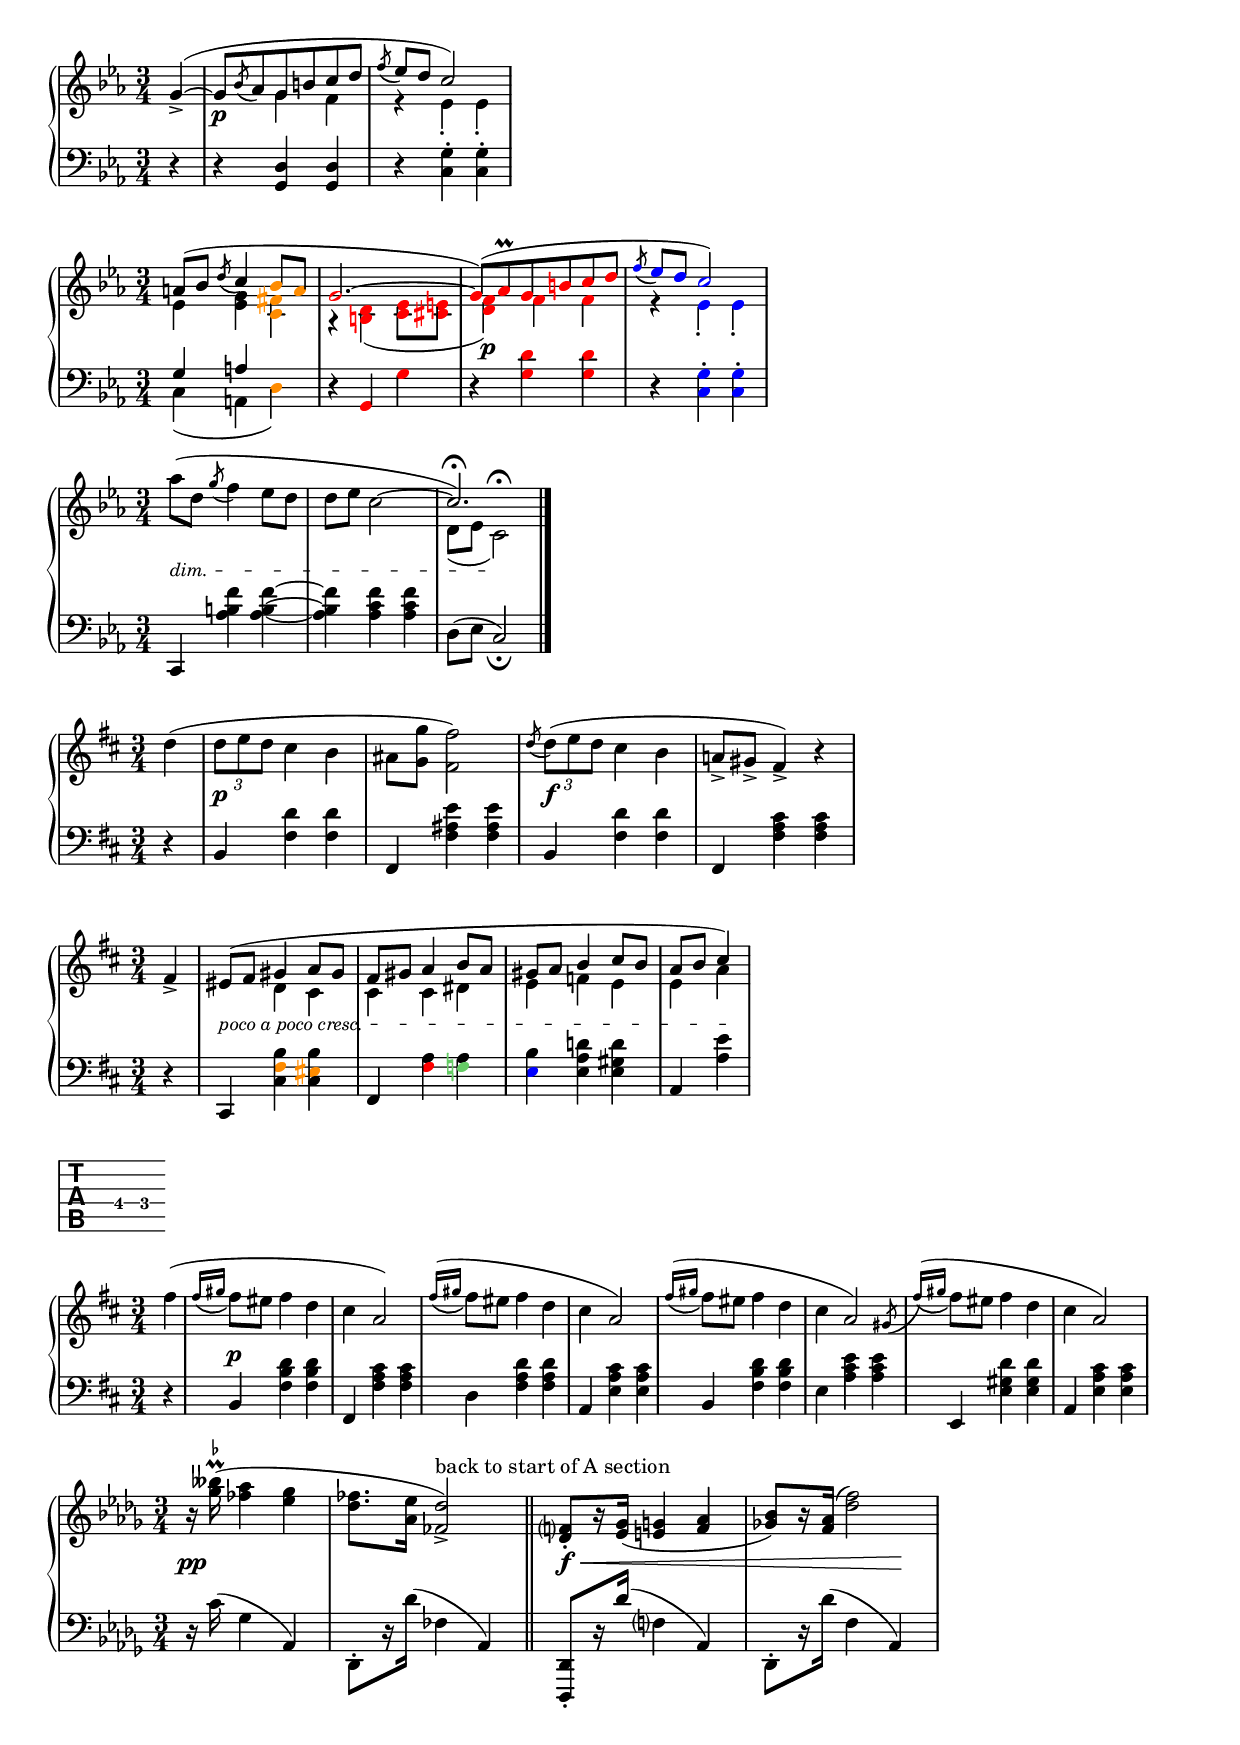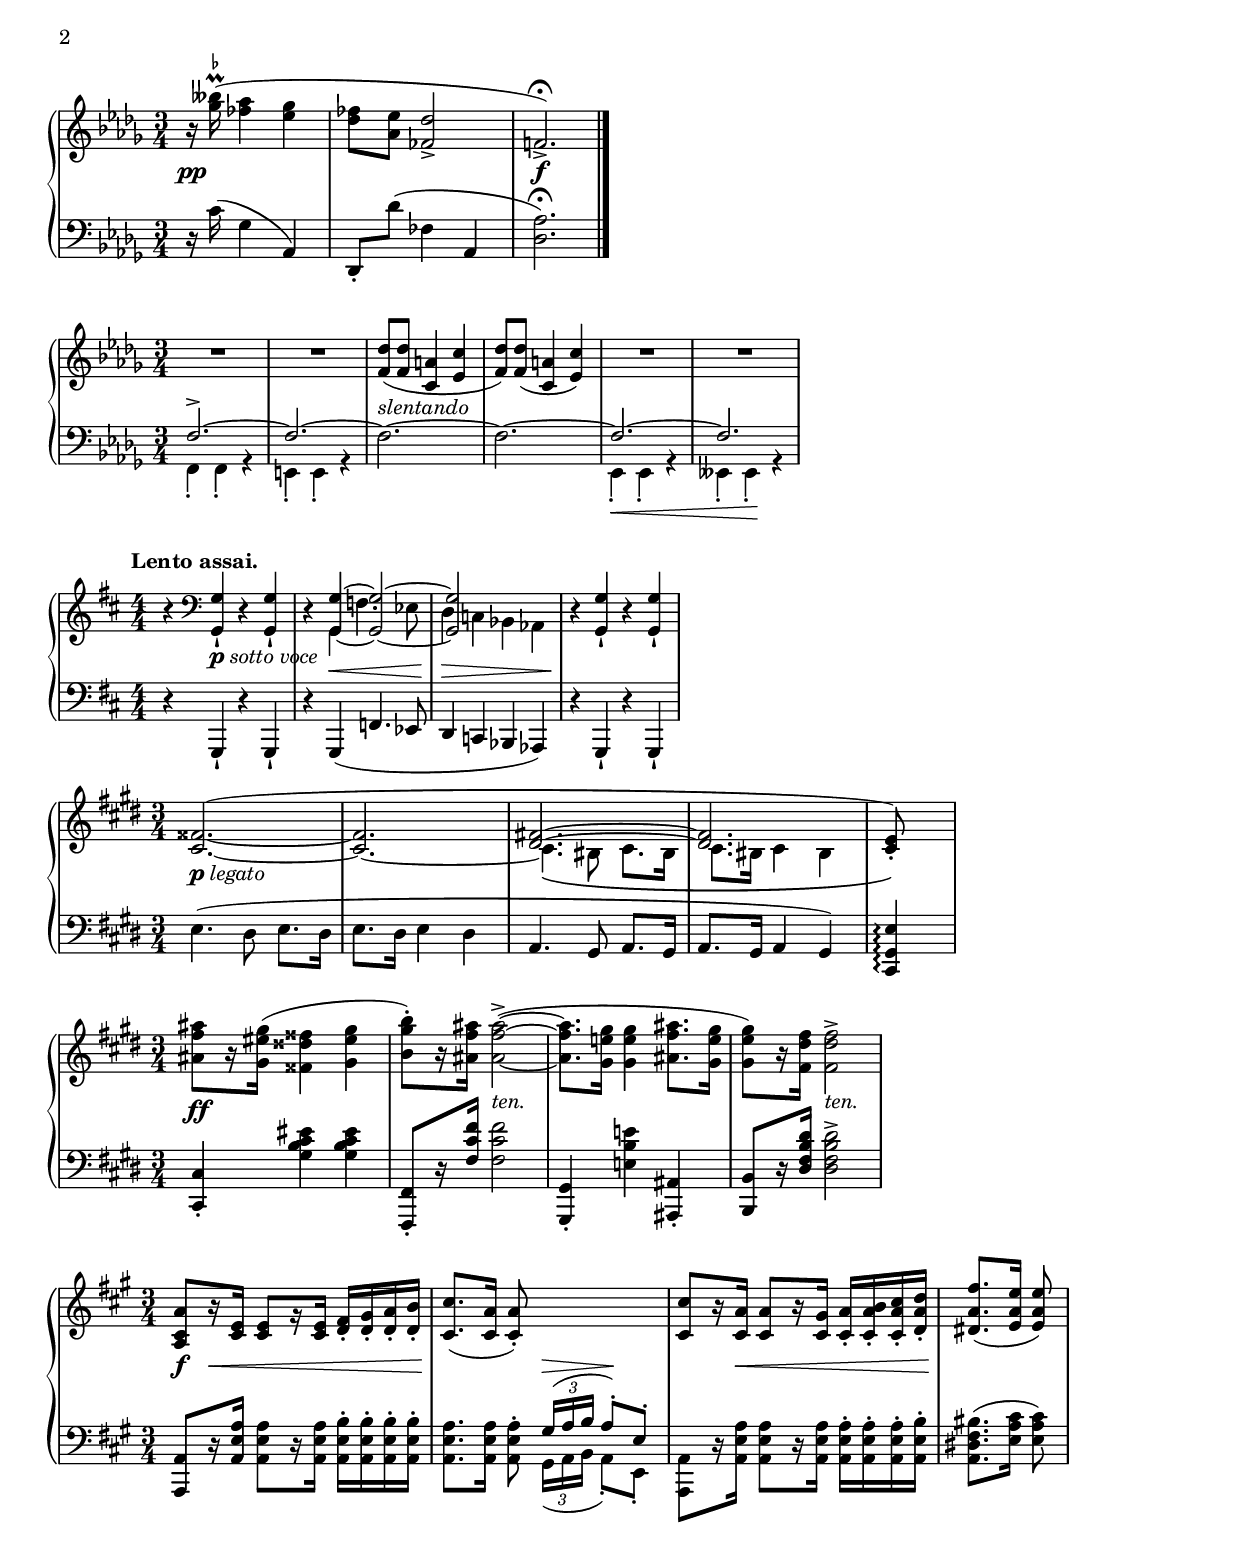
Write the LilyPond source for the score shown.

\version "2.22.1"
\language "english"

#(set-global-staff-size 18)

\header {
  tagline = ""
}

\paper {
  % system-system-spacing = #'((basic-distance . 0.1) (padding . 4))
}

global = {
  \set Staff.printKeyCancellation = ##f
  \numericTimeSignature
  \compressEmptyMeasures
  \override TupletBracket #'bracket-visibility = #'if-no-beam
  \override MultiMeasureRest.expand-limit = #3
  \override Score.ChordName.font-name = #"Noto Serif"
  \override Score.ChordName.font-size = #0
  \override Score.LyricText.font-name = #"Noto Serif"
  \override Score.LyricText.font-size = #0
}

oneR = \relative c' {
  \time 3/4
  \global
  \key c \minor

  <<
    {
      \partial 4 g'4_>( ~ |
      g8\p \once \override Slur #'direction = #DOWN \acciaccatura bf af g b c d |
      \once \override Slur #'direction = #DOWN \acciaccatura f ef d c2)
    }  \\
    {
      \partial 4 s4 |
      s4 g4 f | r4 ef-. ef-. |
    }
  >>
}

oneL = \relative c {
  \global
  \key c \minor
  \clef bass

  \partial 4 r4 |
  r <g d'> q |
  r <c g'>-. q-. |
}

\score {
  <<
    \new PianoStaff <<
      \new Staff = "oneR" \oneR
      \new Staff ="oneL" \oneL
    >>
  >>
  \layout {
    indent = 0
    \context {
      \Score \omit BarNumber
    }
  }
}

twoR = \relative c' {
  \time 3/4
  \global
  \key c \minor

  <<
    {
      a'8( bf \once \override Slur #'direction = #DOWN \acciaccatura d c4
        \override NoteHead.color = "darkorange" \override Accidental.color = "darkorange" bf8 a |
      \override NoteHead.color = "red" \override Accidental.color = "red"
      g2. ~ |
      g8)( af\prall g b c d |
      \override NoteHead.color = "blue" \override Accidental.color = "blue"
      \once \override Slur #'direction = #DOWN \acciaccatura f ef d c2) |
      \revert NoteHead.color \revert Accidental.color
    }  \\
    {
      ef,4 <ef g> \override NoteHead.color = "darkorange" \override Accidental.color = "darkorange" <c fs> |
      \revert NoteHead.color \revert Accidental.color
      r4 \override NoteHead.color = "red" \override Accidental.color = "red" <b d>( <c ef>8 <cs e> |
      <d f>4)\p f f |
      \revert NoteHead.color \revert Accidental.color
      r4 \override NoteHead.color = "blue" \override Accidental.color = "blue" ef-. ef-. |
      \revert NoteHead.color \revert Accidental.color
    }
  >>
}

twoL = \relative c {
  \global
  \key c \minor
  \clef bass

  <<
    { g'4 a s } \\
    { c,( a \tweak NoteHead.color "darkorange" d) }
  >> |
  r4 \override NoteHead.color = "red" g, g' |
  \revert NoteHead.color
  r4 \override NoteHead.color = "red" <g d'> q |
  \revert NoteHead.color
  r \override NoteHead.color = "blue" <c, g'>-. q-. |
  \revert NoteHead.color
}

\score {
  <<
    \new PianoStaff <<
      \new Staff = "twoR" \twoR
      \new Staff = "twoR" \twoL
    >>
  >>
  \layout {
    indent = 0
    \context {
      \Score \omit BarNumber
    }
  }
}

threeR = \relative c' {
  \time 3/4
  \global
  \key c \minor

  <<
    {
      \stemNeutral
      af''8( d, \stemUp \once \override Slur #'direction = #DOWN \acciaccatura g \stemNeutral f4 ef8 d |
      d ef c2 ~ |
      \stemUp c2.)\fermata |
    } \\
    {
      \set decrescendoText = \markup { \small \italic "dim." }
      \set decrescendoSpanner = #'text
      \override DynamicTextSpanner.style = #'dashed-line
      s2.\> | s2. | d,8( ef c2)^\fermata\! |
    }
  >>

  \bar "|."
}

threeL = \relative c {
  \global
  \key c \minor
  \clef bass

  c,4 <af'' b f'> q ~ | q <af c f> q | d,8( ef c2)_\fermata |
}

\score {
  <<
    \new PianoStaff <<
      \new Staff = "threeR" \threeR
      \new Staff = "threeL" \threeL
    >>
  >>
  \layout {
    indent = 0
    \context {
      \Score \omit BarNumber
    }
  }
}

fourR = \relative c' {
  \time 3/4
  \global
  \key b \minor

  \partial 4  d'4( |
  \tuplet 3/2 { d8 e d } cs4 b |
  as8 <g g'> <fs fs'>2) |
  \acciaccatura d'8 \tuplet 3/2 { d( e d } cs4 b |
  a!8-> gs-> fs4)-> r4 |

}

fourL = \relative c {
  \global
  \key b \minor
  \clef bass

  \partial 4 r4 |
  b <fs' d'> q | fs, <fs' as e'> q |
  b, <fs' d'> q | fs, <fs' a cs> q |

}

fourDynamics = {
  \time 3/4
  \partial 4 s4 |
  s2.\p | s2. | s2.\f | s2. |
}

\score {
  <<
    \new PianoStaff <<
      \new Staff = "fourR" \fourR
      \new Dynamics \fourDynamics
      \new Staff = "fourL" \fourL
    >>
  >>
  \layout {
    indent = 0
    \context {
      \Score \omit BarNumber
    }
  }
}

\score {
  <<
    \new PianoStaff <<
      \new Staff \relative c' {
        \global
        \time 3/4
        \key b \minor

        \partial 4 fs4-> |
        <<
          { es8( fs gs4 a8 gs | fs8 gs a4 b8 a |
            gs a b4 cs8 b | \partial 2 a b cs4) } \\
          { s4 d,4 cs | cs cs ds | e f e | \partial 2 e a | }
        >>
      }
      \new Dynamics {
        \global
        \set crescendoText = \markup { \small \italic "poco a poco cresc." }
        \set crescendoSpanner = #'text
        \override DynamicTextSpanner.style = #'dashed-line
        \partial 4 s4 |
        s2.\< | s2. | s2. | \partial 2 s4. s8\! |
      }
      \new Staff \relative c {
        \global
        \clef bass
        \key b \minor
        \partial 4 r4 |
        cs, <cs' \tweak NoteHead.color "darkorange" fs b> <cs \tweak Accidental.color "darkorange" \tweak NoteHead.color "darkorange" es b'> |
        fs, <\tweak NoteHead.color "red" fs' a> <\tweak Accidental.color "#66cc66" \tweak NoteHead.color "#66cc66" f a> |
        <\tweak NoteHead.color "blue" e b'> <e a d!> <e gs d'> |
        \partial 2 a, <a' e'> |
      }
    >>
  >>
  \layout {
    indent = 0
    \context {
      \Score \omit BarNumber
    }
  }
}

\score {
  <<
    \new TabStaff {
      \clef moderntab
      fs4\4 es\4
    }
  >>
  \layout {
    indent = 0
    \context {
      \Score \omit BarNumber
    }
  }
}

\score {
  <<
    \new PianoStaff <<
      \new Staff \relative c' {
        \global
        \time 3/4
        \key b \minor

        \partial 4 fs'4( |
        \grace { fs16_\( gs } fs8\) es fs4 d | cs a2) |
        \grace { fs'16^(_\( gs } fs8\) es fs4 d | cs a2) |
        \grace { fs'16^(_\( gs } fs8\) es fs4 d | cs \afterGrace a2) { \override Flag.stroke-style = #"grace" gs8( } |
        \grace { fs'16)^(_\( gs } fs8\) es fs4 d | cs a2) |
      }
      \new Dynamics {
        \global
        \partial 4 s4 |
        s2.\p | s2.*8 |
      }
      \new Staff \relative c {
        \global
        \clef bass
        \key b \minor

        \partial 4 r4 |
        b4 <fs' b d> q | fs, <fs' a cs> q |
        d <fs a d> q | a, <e' a cs> q |
        b4 <fs' b d> q | e <a cs e> q |
        e, <e' gs d'> q | a, <e' a cs> q |
      }
    >>
  >>
  \layout {
    indent = 0
    \context {
      \Score \omit BarNumber
    }
  }
}

\score {
  <<
    \new PianoStaff <<
      \new Staff \relative c' {
        \global
        \time 3/4
        \key df \major

        \partial 8*5 r16 <gf'' bff>16\prall^\markup { \hspace #0.4 \teeny \flat }( <ff af>4 <ef gf> |
        <df ff>8. <af ef'>16 <ff df'>2->)^"back to start of A section" | \bar "||"

        <df f?>8-.[ r16 <ef gf>]( <e g>4 <f af> |
        <gf! bf>8)[ r16 <f af>]( <df' f>2) |
      }
      \new Dynamics {
        \global
        \partial 8*5 s8\pp s2 |
        s2. | s2.\f\< | s2 s4\! |
      }
      \new Staff \relative c {
        \global
        \clef bass
        \key df \major

        \partial 8*5 r16 c'16( gf4 af,) |
        df,8-.[ r16 df'']( ff,4 af,) |

        <df,, df'>8-.[ r16 df''']( f,?4 af,) |
        df,8-.[ r16 df'']( f,4 af,) |
      }
    >>
  >>
  \layout {
    indent = 0
    \context {
      \Score \omit BarNumber
    }
  }
}

\score {
  <<
    \new PianoStaff <<
      \new Staff \relative c' {
        \global
        \time 3/4
        \key df \major

        \partial 8*5 r16 <gf'' bff>16\prall^\markup { \hspace #0.4 \teeny \flat }( <ff af>4 <ef gf> |
        <df ff>8 <af ef'> <ff df'>2-> | f!2.->)\fermata | \bar "|."
      }
      \new Dynamics {
        \global
        \partial 8*5 s8\pp s2 |
        s2. | s2.\f |
      }
      \new Staff \relative c {
        \global
        \clef bass
        \key df \major

        \partial 8*5 r16 c'16( gf4 af,) |
        df,8-. df''( ff,4 af, | <df af'>2.)\fermata |
      }
    >>
  >>
  \layout {
    indent = 0
    \context {
      \Score \omit BarNumber
    }
  }
}

\score {
  <<
    \new PianoStaff <<
      \new Staff \relative c' {
        \global
        \time 3/4
        \key df \major

        R2.*2 | <f df'>8( q <c a'>4 <ef c'> | <f df'>8) q( <c a'>4 <ef c'>) | R2.*2 |
      }
      \new Dynamics {
        \global
        s2. | s2. | s2.^\markup { \italic "slentando" } | s2. | s2. | s2. |
      }
      \new Staff \relative c {
        \global
        \clef bass
        \key df \major

        <<
          { f2.-> ~ | f ~ | \stemNeutral f ~ | f ~ | \stemUp f ~ | f | } \\
          { f,4-. f-. r | e-. e-. r | s2. | s2. | ef4-.\< ef-. r | eff-. eff-.\! r | }
        >>
      }
    >>
  >>
  \layout {
    indent = 0
    \context {
      \Score \omit BarNumber
    }
  }
}

\score {
  <<
    \new PianoStaff <<
      \new Staff \relative c' {
        \global
        \time 4/4
        \key b \minor

        \tempo "Lento assai."

        \overrideProperty Score.NonMusicalPaperColumn.line-break-system-details #'((extra-offset . (0 . 5)))

        r4 \clef bass <g, g'>-! r <g g'>-! |
        r4
        <<
          { <g_~ g'^~>4 <g_~ g'^~>2 | q2 s2 | } \\
          { g4 \tweak NoteColumn.force-hshift -1.75 f'4. ef8 | d4 c bf af | }
        >>
        r4 <g g'>-! r <g g'>-! |
      }
      \new Dynamics {
        \global

        s4 s8^\markup { \dynamic p \italic "sotto voce" } s8 s2 | s4 s2.\< | s1\> | s1\! |
      }
      \new Staff \relative c {
        \global
        \clef bass
        \key b \minor

        r4 g,-! r g-! | r4 g( f'4. ef8 | d4 c bf af) | r4 g-! r g-! |
      }
    >>
  >>
  \layout {
    indent = 0
    \context {
      \Score \omit BarNumber
    }
  }
}

\score {
  <<
    \new PianoStaff <<
      \new Staff \relative c' {
        \global
        \time 3/4
        \key cs \minor

        \overrideProperty Score.NonMusicalPaperColumn.line-break-system-details #'((extra-offset . (0 . 5)))

        <<
          {
            s2. | s2. | <ds fs!>2. ~ | q | \partial 4 s4
          } \\
          {
            \stemNeutral
            <cs fss>2.^( ~ | q ~ |
            \stemDown
            cs4.\( bs8 cs8. bs16 | cs8. bs16 cs4 bs |
            \stemNeutral
            \partial 4 <cs e>8-.\)) s8
          }
        >>
      }
      \new Dynamics {
        \global

        s2.^\markup { \dynamic p \italic "legato" } | s2. | s2. | s2. | \partial 4 s4 |
      }
      \new Staff \relative c {
        \global
        \clef bass
        \key cs \minor

        e4.( ds8 e8. ds16 | e8. ds16 e4 ds | a4. gs8 a8. gs16 | a8. gs16 a4 gs) |
        \partial 4 <cs, gs' e'>4\arpeggio
      }
    >>
  >>
  \layout {
    indent = 0
    \context {
      \Score \omit BarNumber
    }
  }
}

\score {
  <<
    \new PianoStaff <<
      \new Staff \relative c' {
        \global
        \time 3/4
        \key cs \minor

        \overrideProperty Score.NonMusicalPaperColumn.line-break-system-details #'((extra-offset . (0 . 5)))

        <as' fs' as>8[ r16 <gs es' gs>]( <fss dss' fss>4 <gs es' gs> |
        <b gs' b>8-.)[ r16 <as fs' as>] q2->( ~ | q8. <gs e'! gs>16 q4 <as fs' as>8. <gs e' gs>16 |
        q8)[ r16 <fs ds' fs>] q2-> |
      }
      \new Dynamics {
        \global

        s2.\ff | s4 s2^\markup { \italic "ten." } | s2. | s4 s2^\markup { \italic "ten." } |
      }
      \new Staff \relative c {
        \global
        \clef bass
        \key cs \minor

        <cs, cs'>4-. <gs'' b cs es> q |
        <fs,, fs'>8-.[ r16 <fs'' cs' fs>] q2 |
        <gs,, gs'>4-. <e''! b' e!> <as,, as'>-. |
        <b b'>8[ r16 <ds' fs b ds>] q2-> |
      }
    >>
  >>
  \layout {
    indent = 0
    \context {
      \Score \omit BarNumber
    }
  }
}


\score {
  <<
    \new PianoStaff <<
      \new Staff ="polR" \relative c' {
        \global
        \time 3/4
        \key a \major

        \overrideProperty Score.NonMusicalPaperColumn.line-break-system-details #'((extra-offset . (0 . 7)))

        <a cs a'>8[ r16 <cs e>] q8[ r16 <cs e>] <d fs>-. <d gs>-. <d a'>-. <d b'>-. |
        <cs cs'>8.( <cs a'>16 \autoBeamOff q8-.) \change Staff = "polL" \autoBeamOn \stemUp \tuplet 3/2 { gs16^( a b } a8)^. e^. |
        \change Staff = "polR" <cs' cs'>8[ r16 <cs a'>] q8[ r16 <cs gs'>] <cs a'>-. <cs a' b>-. <cs a' cs>-. <d a' d>-. |
        \partial 4. <ds a' fs'>8.([ <e a e'>16] q8) |
      }
      \new Dynamics {
        \global

        s8\f s8\< s2 | s4.\! s8\> s4\! | s8. s16\< s2 | s4.\! |
      }
      \new Staff = "polL" \relative c {
        \global
        \clef bass
        \key a \major

        <a, a'>8[ r16 <a' e' a>16] q8[ r16 <a e' a>] <a e' b'>-. q-. q-. q-. |
        <a e' a>8. q16 \autoBeamOff q8-. \autoBeamOn \stemDown \tuplet 3/2 { gs16_( a b } a8)_. e_. |
        <a, a'>8[ r16 <a' e' a>] q8[ r16 <a e' a>] <a e' a>-. q-. q-. <a e' b'>-. |
        \partial 4. <a ds fs bs>8.[( <e' a cs>16] q8) |
      }
    >>
  >>
  \layout {
    indent = 0
    \context {
      \Score \omit BarNumber
    }
  }
}